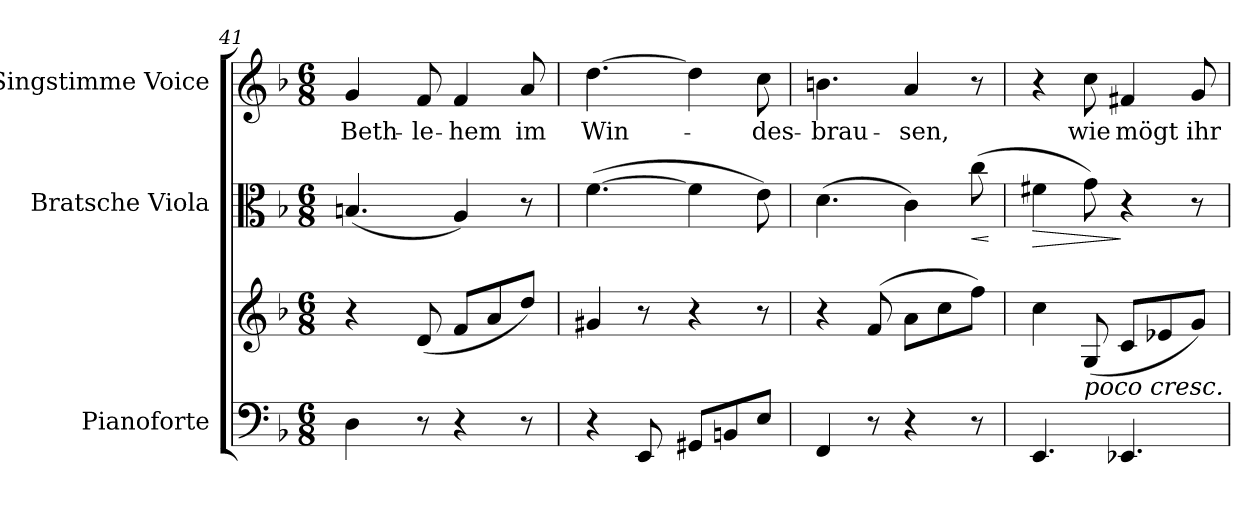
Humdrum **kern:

**kern	**kern	**kern	**dynam	**kern	**text
*part3	*part3	*part2	*part2	*part1	*part1
*staff4	*staff3	*staff2	*staff2	*staff1	*staff1
*I"Pianoforte	*	*I"Bratsche Viola	*	*I"Singstimme Voice	*
*I'Pno	*	*I'Vla	*	*	*
*clefF4	*clefG2	*clefC3	*	*clefG2	*
*k[b-]	*k[b-]	*k[b-]	*	*k[b-]	*
*M6/8	*M6/8	*M6/8	*	*M6/8	*
=41	=41	=41	=41	=41	=41
!	!	!	!	!	!LO:LY:b
4D\	4r	(4.Bn/	.	4g/	Beth-
!	!	!	!	!	!LO:LY:b
8r	(8d/	.	.	8f/	-le-
!	!	!	!	!	!LO:LY:b
4r	8f/L	4A/)	.	4f/	-hem
.	8a/	.	.	.	.
!	!	!	!	!	!LO:LY:b
8r	8dd/J)	8r	.	8a/	im
=42	=42	=42	=42	=42	=42
!	!	!	!	!	!LO:LY:b
4r	4g#X/	([4.f\	.	[4.dd\	Win-
8EE/	8r	.	.	.	.
8GG#X/L	4r	4f\]	.	4dd\]	.
8BBn/	.	.	.	.	.
!	!	!	!	!	!LO:LY:b
8E/J	8r	8e\)	.	8cc\	-des-
!!LO:LB:g=z
=43	=43	=43	=43	=43	=43
!	!	!	!	!	!LO:LY:b
4FF/	4r	(4.d\	.	4.bn\	-brau-
8r	(8f/	.	.	.	.
!	!	!	!	!	!LO:LY:b
4r	8a\L	4c\)	.	4a/	-sen,
.	8cc\	.	.	.	.
!	!	!	!LO:HP:b	!	!
8r	8ff\J)	(8cc\	<	8r	.
.	.	.	[	.	.
=44	=44	=44	=44	=44	=44
!	!	!	!LO:HP:b	!	!
4.EE/	4cc\	4f#X\	>	4r	.
!	!LO:TX:b:i:t=poco cresc.	!	!	!	!
!	!	!	!	!	!LO:LY:b
.	(8G/	8g\)	.	8cc\	wie
!	!	!	!	!	!LO:LY:b
4.EE-X/	8c/L	4r	]	4f#X/	mögt
.	8e-X/	.	.	.	.
!	!	!	!	!	!LO:LY:b
.	8g/J)	8r	.	8g/	ihr
=	=	=	=	=	=
*-	*-	*-	*-	*-	*-
